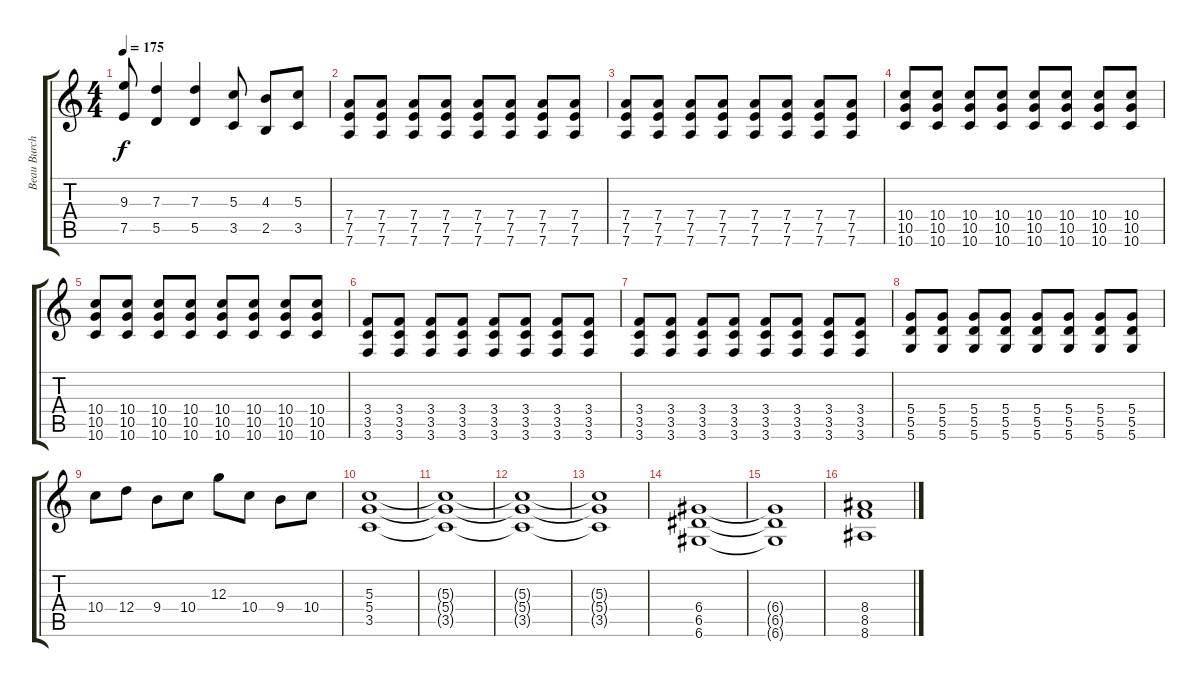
\track ("Beau Burchell" "Beau Burch") {instrument distortionguitar}
\staff {score tabs}
\tuning (E4 B3 G3 D3 A2 D2) {hide}
\ts (4 4)
\tempo 175
\clef g2
\ks c
(9.3 7.5).8{dy f} (7.3 5.5).4 (7.3 5.5).4 (5.3 3.5).8 (4.3 2.5).8 (5.3 3.5).8 |
(7.4 7.5 7.6).8 (7.4 7.5 7.6).8 (7.4 7.5 7.6).8 (7.4 7.5 7.6).8 (7.4 7.5 7.6).8 (7.4 7.5 7.6).8 (7.4 7.5 7.6).8 (7.4 7.5 7.6).8 |
(7.4 7.5 7.6).8 (7.4 7.5 7.6).8 (7.4 7.5 7.6).8 (7.4 7.5 7.6).8 (7.4 7.5 7.6).8 (7.4 7.5 7.6).8 (7.4 7.5 7.6).8 (7.4 7.5 7.6).8 |
(10.4 10.5 10.6).8 (10.4 10.5 10.6).8 (10.4 10.5 10.6).8 (10.4 10.5 10.6).8 (10.4 10.5 10.6).8 (10.4 10.5 10.6).8 (10.4 10.5 10.6).8 (10.4 10.5 10.6).8 |
(10.4 10.5 10.6).8 (10.4 10.5 10.6).8 (10.4 10.5 10.6).8 (10.4 10.5 10.6).8 (10.4 10.5 10.6).8 (10.4 10.5 10.6).8 (10.4 10.5 10.6).8 (10.4 10.5 10.6).8 |
(3.4 3.5 3.6).8 (3.4 3.5 3.6).8 (3.4 3.5 3.6).8 (3.4 3.5 3.6).8 (3.4 3.5 3.6).8 (3.4 3.5 3.6).8 (3.4 3.5 3.6).8 (3.4 3.5 3.6).8 |
(3.4 3.5 3.6).8 (3.4 3.5 3.6).8 (3.4 3.5 3.6).8 (3.4 3.5 3.6).8 (3.4 3.5 3.6).8 (3.4 3.5 3.6).8 (3.4 3.5 3.6).8 (3.4 3.5 3.6).8 |
(5.4 5.5 5.6).8 (5.4 5.5 5.6).8 (5.4 5.5 5.6).8 (5.4 5.5 5.6).8 (5.4 5.5 5.6).8 (5.4 5.5 5.6).8 (5.4 5.5 5.6).8 (5.4 5.5 5.6).8 |
10.4.8 12.4.8 9.4.8 10.4.8 12.3.8 10.4.8 9.4.8 10.4.8 |
(5.3 5.4 3.5).1 |
(5.3{t} 5.4{t} 3.5{t}).1 |
(5.3{t} 5.4{t} 3.5{t}).1 |
(5.3{t} 5.4{t} 3.5{t}).1 |
(6.4 6.5 6.6).1 |
(6.4{t} 6.5{t} 6.6{t}).1 |
(8.4 8.5 8.6).1
